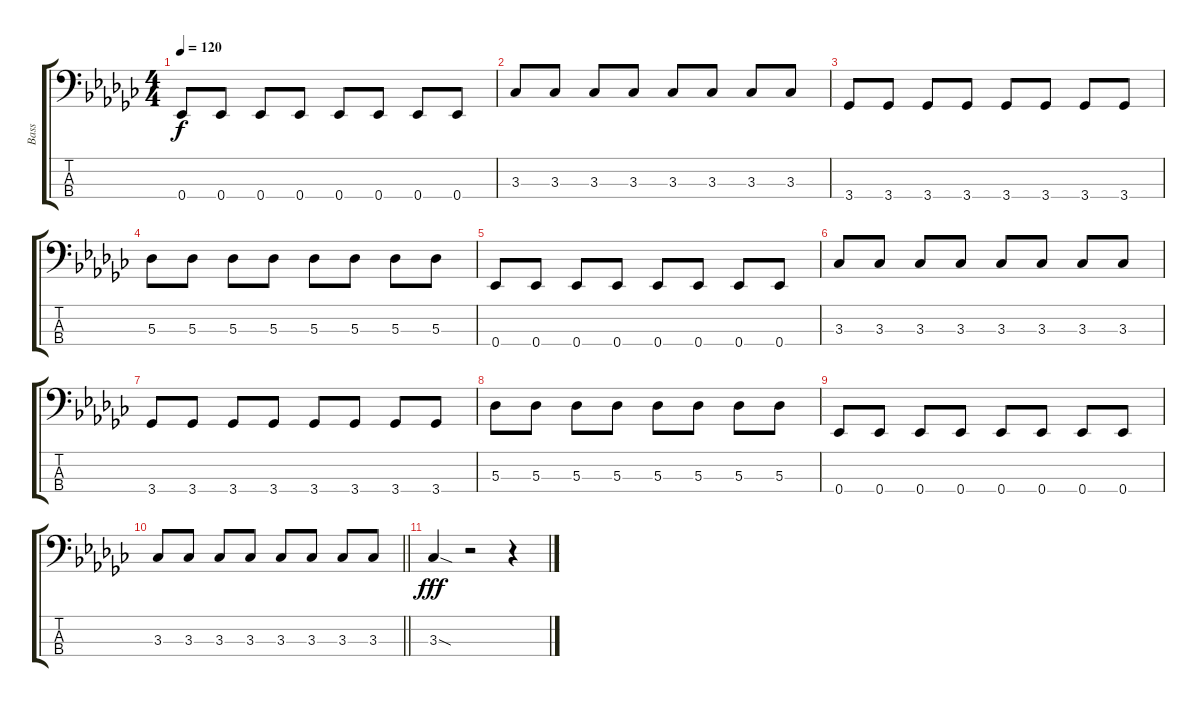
\track ("Bass" "Bass") {instrument electricbasspick}
\staff {score tabs}
\tuning (Gb2 Db2 Ab1 Eb1) {hide}
\ts (4 4)
\tempo 120
\clef f4
\ks gb
0.4.8{dy f} 0.4.8 0.4.8 0.4.8 0.4.8 0.4.8 0.4.8 0.4.8 |
3.3.8 3.3.8 3.3.8 3.3.8 3.3.8 3.3.8 3.3.8 3.3.8 |
3.4.8 3.4.8 3.4.8 3.4.8 3.4.8 3.4.8 3.4.8 3.4.8 |
5.3.8 5.3.8 5.3.8 5.3.8 5.3.8 5.3.8 5.3.8 5.3.8 |
0.4.8 0.4.8 0.4.8 0.4.8 0.4.8 0.4.8 0.4.8 0.4.8 |
3.3.8 3.3.8 3.3.8 3.3.8 3.3.8 3.3.8 3.3.8 3.3.8 |
3.4.8 3.4.8 3.4.8 3.4.8 3.4.8 3.4.8 3.4.8 3.4.8 |
5.3.8 5.3.8 5.3.8 5.3.8 5.3.8 5.3.8 5.3.8 5.3.8 |
0.4.8 0.4.8 0.4.8 0.4.8 0.4.8 0.4.8 0.4.8 0.4.8 |
\barLineRight lightlight
3.3.8 3.3.8 3.3.8 3.3.8 3.3.8 3.3.8 3.3.8 3.3.8 |
3.3{sod}.4{dy fff} r.2 r.4
